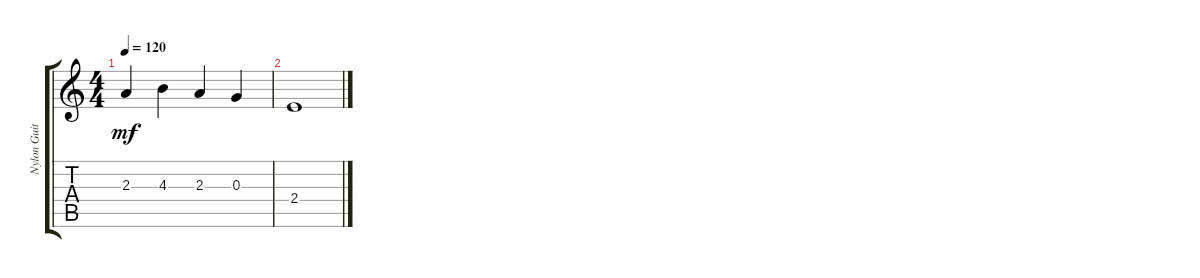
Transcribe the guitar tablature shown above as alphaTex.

\track ("Nylon Guitar" "Nylon Guit") {instrument acousticguitarnylon}
\staff {score tabs}
\tuning (E4 B3 G3 D3 A2 E2) {hide}
\ts (4 4)
\tempo 120
\clef g2
\ks c
2.3.4{dy mf instrument acousticguitarnylon} 4.3.4 2.3.4 0.3.4 |
2.4.1
